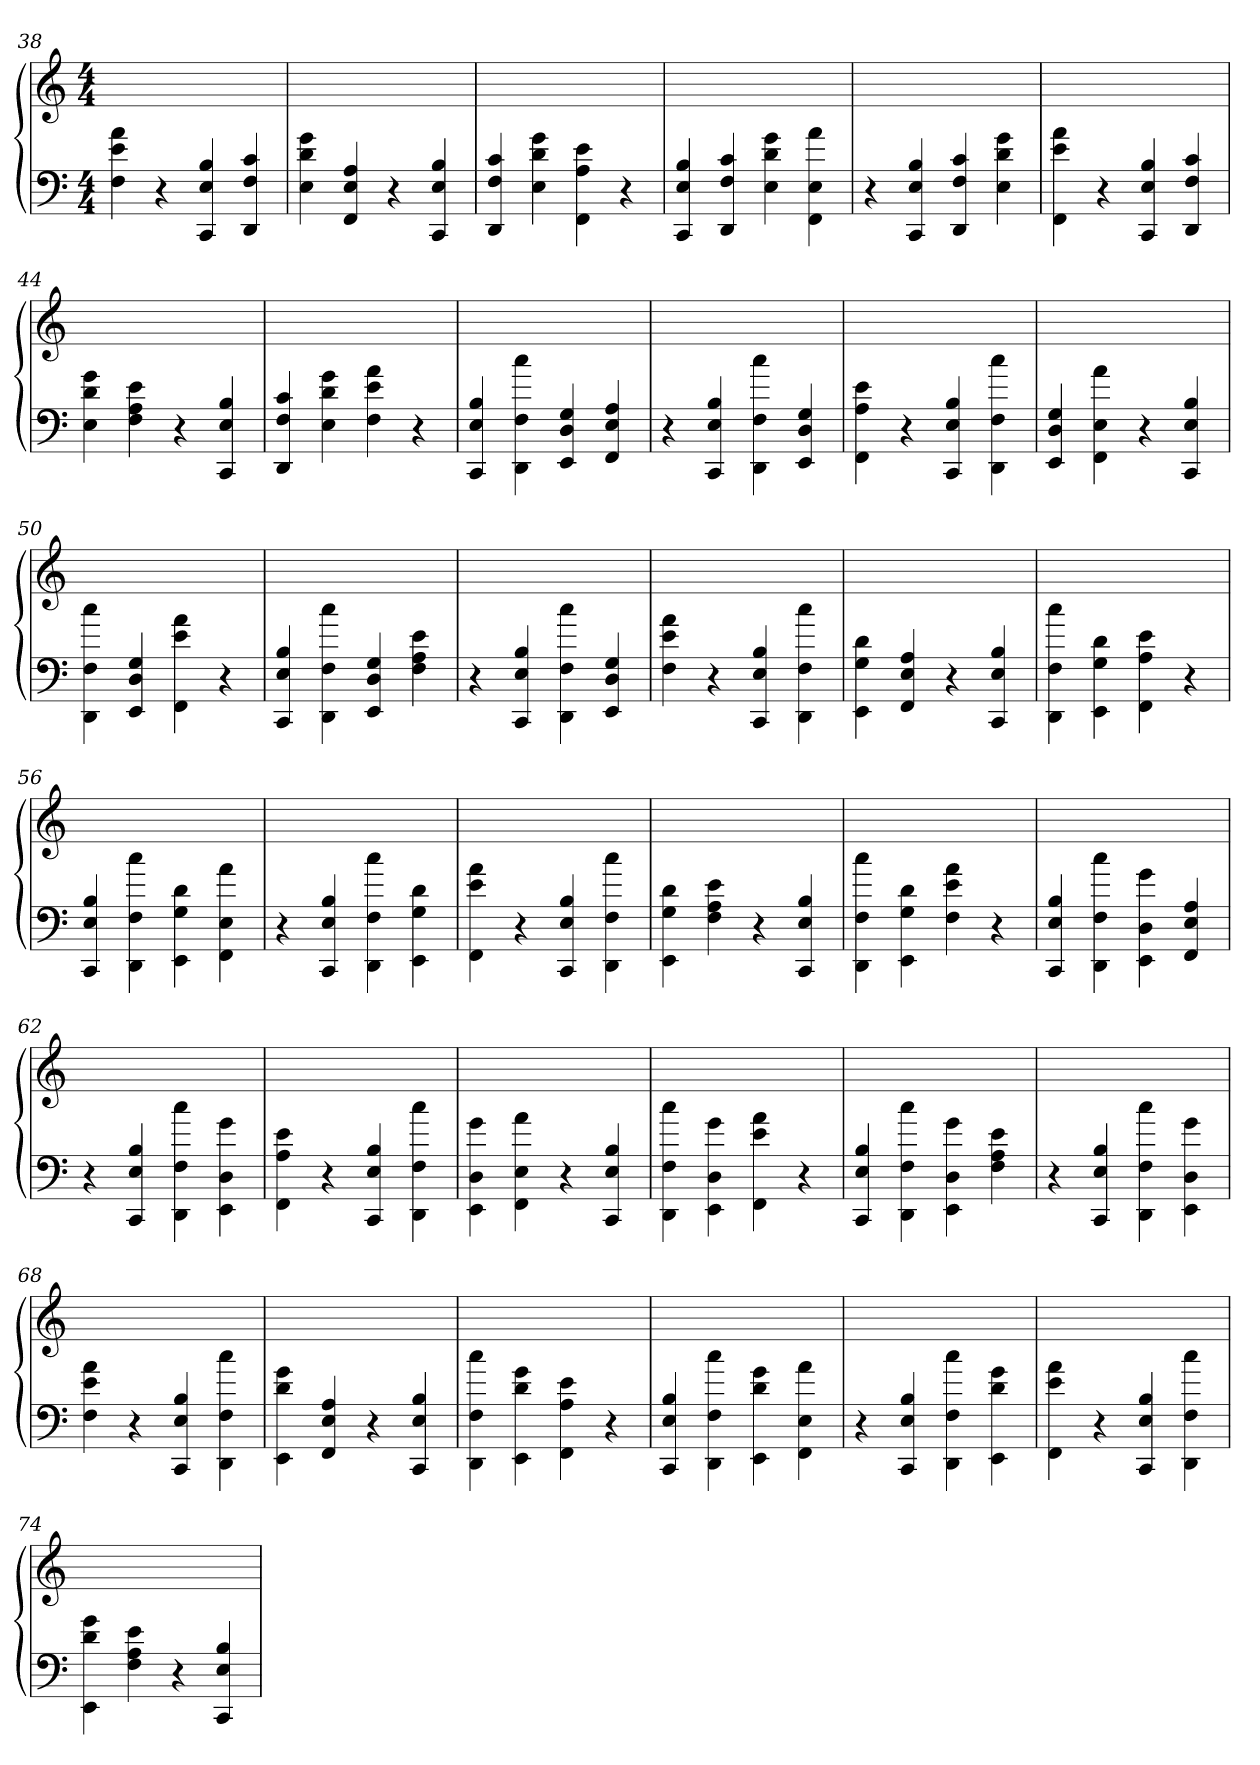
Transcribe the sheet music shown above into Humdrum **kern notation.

**kern	**kern
*part2	*part1
*staff2	*staff1
*clefF4	*clefG2
*k[]	*k[]
*C:	*C:
*M4/4	*M4/4
=38	=38
4F 4e 4a	1ryy
4r	.
4CC 4E 4B	.
4DD 4F 4c	.
=39	=39
4E 4d 4g	1ryy
4FF 4E 4A	.
4r	.
4CC 4E 4B	.
=40	=40
4DD 4F 4c	1ryy
4E 4d 4g	.
4FF 4A 4e	.
4r	.
=41	=41
4CC 4E 4B	1ryy
4DD 4F 4c	.
4E 4d 4g	.
4FF 4E 4a	.
=42	=42
4r	1ryy
4CC 4E 4B	.
4DD 4F 4c	.
4E 4d 4g	.
=43	=43
4FF 4e 4a	1ryy
4r	.
4CC 4E 4B	.
4DD 4F 4c	.
=44	=44
4E 4d 4g	1ryy
4F 4A 4e	.
4r	.
4CC 4E 4B	.
=45	=45
4DD 4F 4c	1ryy
4E 4d 4g	.
4F 4e 4a	.
4r	.
=46	=46
4CC 4E 4B	1ryy
4DD 4F 4cc	.
4EE 4D 4G	.
4FF 4E 4A	.
=47	=47
4r	1ryy
4CC 4E 4B	.
4DD 4F 4cc	.
4EE 4D 4G	.
=48	=48
4FF 4A 4e	1ryy
4r	.
4CC 4E 4B	.
4DD 4F 4cc	.
=49	=49
4EE 4D 4G	1ryy
4FF 4E 4a	.
4r	.
4CC 4E 4B	.
=50	=50
4DD 4F 4cc	1ryy
4EE 4D 4G	.
4FF 4e 4a	.
4r	.
=51	=51
4CC 4E 4B	1ryy
4DD 4F 4cc	.
4EE 4D 4G	.
4F 4A 4e	.
=52	=52
4r	1ryy
4CC 4E 4B	.
4DD 4F 4cc	.
4EE 4D 4G	.
=53	=53
4F 4e 4a	1ryy
4r	.
4CC 4E 4B	.
4DD 4F 4cc	.
=54	=54
4EE 4G 4d	1ryy
4FF 4E 4A	.
4r	.
4CC 4E 4B	.
=55	=55
4DD 4F 4cc	1ryy
4EE 4G 4d	.
4FF 4A 4e	.
4r	.
=56	=56
4CC 4E 4B	1ryy
4DD 4F 4cc	.
4EE 4G 4d	.
4FF 4E 4a	.
=57	=57
4r	1ryy
4CC 4E 4B	.
4DD 4F 4cc	.
4EE 4G 4d	.
=58	=58
4FF 4e 4a	1ryy
4r	.
4CC 4E 4B	.
4DD 4F 4cc	.
=59	=59
4EE 4G 4d	1ryy
4F 4A 4e	.
4r	.
4CC 4E 4B	.
=60	=60
4DD 4F 4cc	1ryy
4EE 4G 4d	.
4F 4e 4a	.
4r	.
=61	=61
4CC 4E 4B	1ryy
4DD 4F 4cc	.
4EE 4D 4g	.
4FF 4E 4A	.
=62	=62
4r	1ryy
4CC 4E 4B	.
4DD 4F 4cc	.
4EE 4D 4g	.
=63	=63
4FF 4A 4e	1ryy
4r	.
4CC 4E 4B	.
4DD 4F 4cc	.
=64	=64
4EE 4D 4g	1ryy
4FF 4E 4a	.
4r	.
4CC 4E 4B	.
=65	=65
4DD 4F 4cc	1ryy
4EE 4D 4g	.
4FF 4e 4a	.
4r	.
=66	=66
4CC 4E 4B	1ryy
4DD 4F 4cc	.
4EE 4D 4g	.
4F 4A 4e	.
=67	=67
4r	1ryy
4CC 4E 4B	.
4DD 4F 4cc	.
4EE 4D 4g	.
=68	=68
4F 4e 4a	1ryy
4r	.
4CC 4E 4B	.
4DD 4F 4cc	.
=69	=69
4EE 4d 4g	1ryy
4FF 4E 4A	.
4r	.
4CC 4E 4B	.
=70	=70
4DD 4F 4cc	1ryy
4EE 4d 4g	.
4FF 4A 4e	.
4r	.
=71	=71
4CC 4E 4B	1ryy
4DD 4F 4cc	.
4EE 4d 4g	.
4FF 4E 4a	.
=72	=72
4r	1ryy
4CC 4E 4B	.
4DD 4F 4cc	.
4EE 4d 4g	.
=73	=73
4FF 4e 4a	1ryy
4r	.
4CC 4E 4B	.
4DD 4F 4cc	.
=74	=74
4EE 4d 4g	1ryy
4F 4A 4e	.
4r	.
4CC 4E 4B	.
=	=
*-	*-
